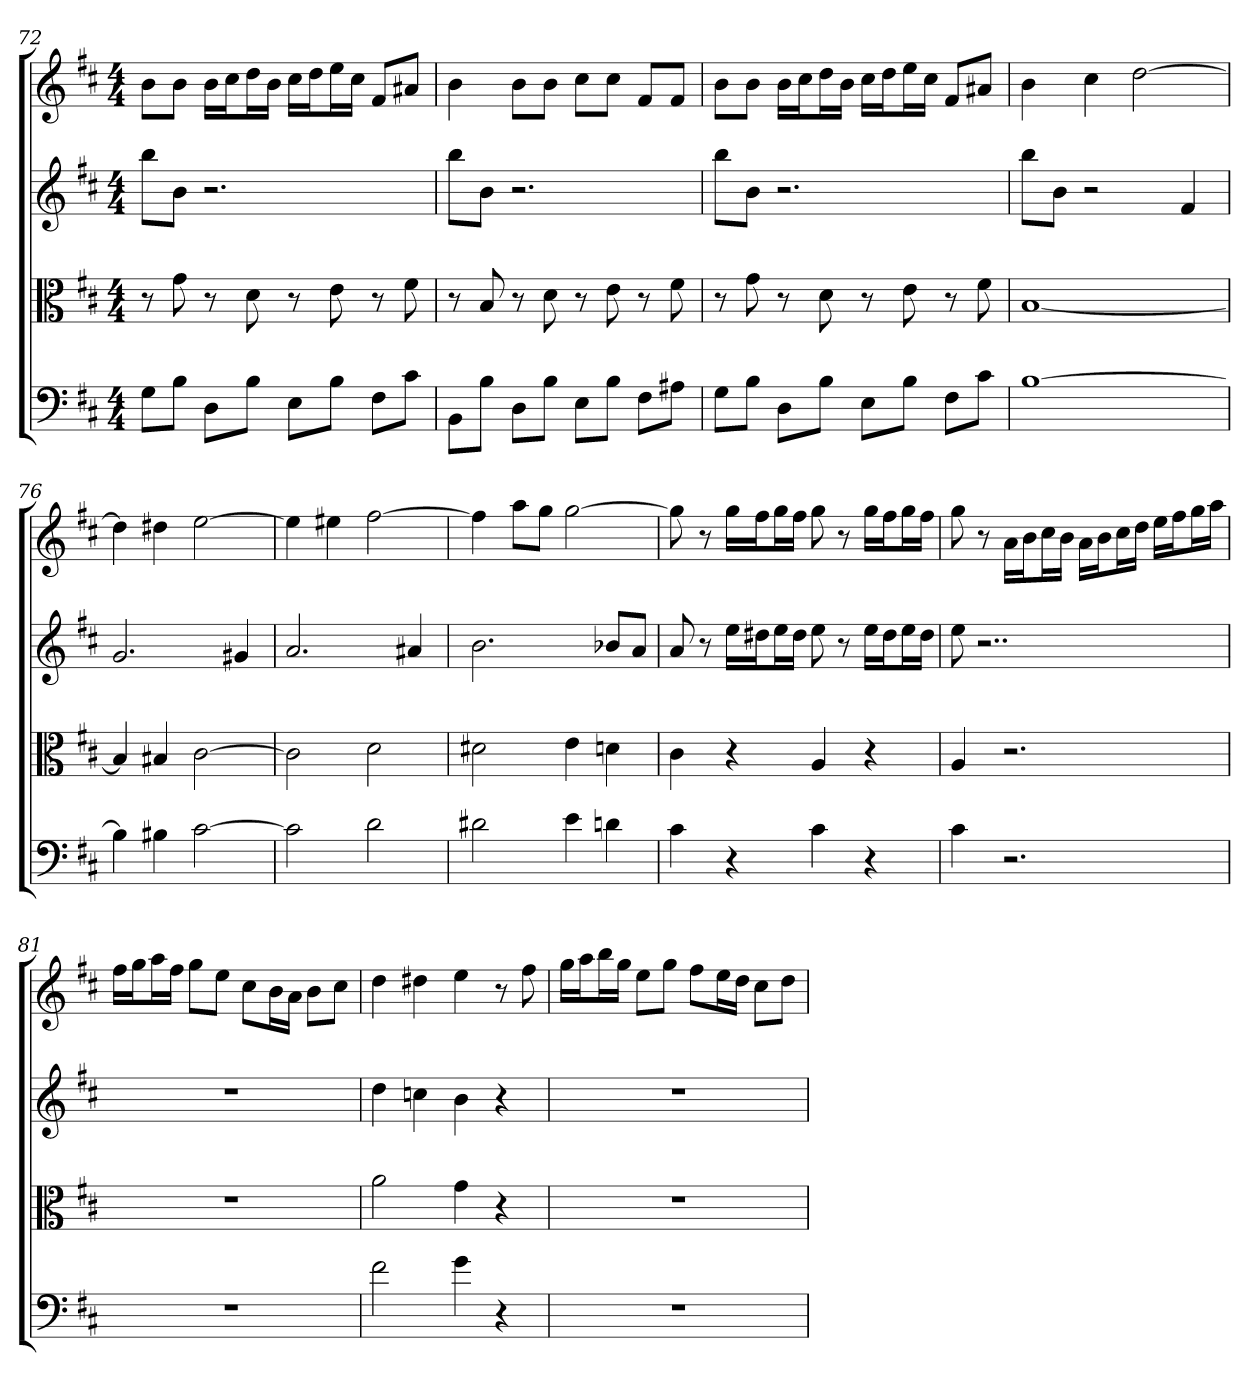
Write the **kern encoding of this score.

**kern	**kern	**kern	**kern
*part4	*part3	*part2	*part1
*staff4	*staff3	*staff2	*staff1
*clefF4	*clefC3	*	*
*k[f#c#]	*k[f#c#]	*k[f#c#]	*k[f#c#]
*D:	*D:	*D:	*D:
*M4/4	*M4/4	*M4/4	*M4/4
=72	=72	=72	=72
8G\L	8r	8bbL	8bL
8B\J	8g	8bJ	8bJ
8D\L	8r	2.r	16bLL
.	.	.	16cc#J
8B\J	8d	.	16ddL
.	.	.	16bJJ
8E\L	8r	.	16cc#LL
.	.	.	16ddJ
8B\J	8e	.	16eeL
.	.	.	16cc#JJ
8F#\L	8r	.	8f#L
8c#\J	8f#	.	8a#XJ
=73	=73	=73	=73
8BB\L	8r	8bbL	4b
8B\J	8B	8bJ	.
8D\L	8r	2.r	8bL
8B\J	8d	.	8bJ
8E\L	8r	.	8cc#L
8B\J	8e	.	8cc#J
8F#\L	8r	.	8f#L
8A#X\J	8f#	.	8f#J
=74	=74	=74	=74
8G\L	8r	8bbL	8bL
8B\J	8g	8bJ	8bJ
8D\L	8r	2.r	16bLL
.	.	.	16cc#J
8B\J	8d	.	16ddL
.	.	.	16bJJ
8E\L	8r	.	16cc#LL
.	.	.	16ddJ
8B\J	8e	.	16eeL
.	.	.	16cc#JJ
8F#\L	8r	.	8f#L
8c#\J	8f#	.	8a#XJ
=75	=75	=75	=75
[1B	[1B	8bbL	4b
.	.	8bJ	.
.	.	2r	4cc#
.	.	.	[2dd
.	.	4f#	.
=76	=76	=76	=76
4B]	4B]	2.g	4dd]
4B#X	4B#X	.	4dd#X
[2c#	[2c#	.	[2ee
.	.	4g#X	.
=77	=77	=77	=77
2c#]	2c#]	2.a	4ee]
.	.	.	4ee#X
2d	2d	.	[2ff#
.	.	4a#X	.
=78	=78	=78	=78
2d#X	2d#X	2.b	4ff#]
.	.	.	8aaL
.	.	.	8ggJ
4e	4e	.	[2gg
4dn	4dn	8b-XL	.
.	.	8aJ	.
=79	=79	=79	=79
4c#	4c#	8a	8gg]
.	.	8r	8r
4r	4r	16eeLL	16ggLL
.	.	16dd#XJ	16ff#J
.	.	16eeL	16ggL
.	.	16dd#JJ	16ff#JJ
4c#	4A	8ee	8gg
.	.	8r	8r
4r	4r	16eeLL	16ggLL
.	.	16dd#J	16ff#J
.	.	16eeL	16ggL
.	.	16dd#JJ	16ff#JJ
=80	=80	=80	=80
4c#	4A	8ee	8gg
.	.	2..r	8r
2.r	2.r	.	16aLL
.	.	.	16bJ
.	.	.	16cc#L
.	.	.	16bJJ
.	.	.	16aLL
.	.	.	16bJ
.	.	.	16cc#L
.	.	.	16ddJJ
.	.	.	16eeLL
.	.	.	16ff#J
.	.	.	16ggL
.	.	.	16aaJJ
=81	=81	=81	=81
1r	1r	1r	16ff#LL
.	.	.	16ggJ
.	.	.	16aaL
.	.	.	16ff#JJ
.	.	.	8ggL
.	.	.	8eeJ
.	.	.	8cc#L
.	.	.	16bL
.	.	.	16aJJ
.	.	.	8bL
.	.	.	8cc#J
=82	=82	=82	=82
2f#	2a	4dd	4dd
.	.	4ccn	4dd#X
4g	4g	4b	4ee
4r	4r	4r	8r
.	.	.	8ff#
=83	=83	=83	=83
1r	1r	1r	16ggLL
.	.	.	16aaJ
.	.	.	16bbL
.	.	.	16ggJJ
.	.	.	8eeL
.	.	.	8ggJ
.	.	.	8ff#L
.	.	.	16eeL
.	.	.	16ddJJ
.	.	.	8cc#L
.	.	.	8ddJ
=	=	=	=
*-	*-	*-	*-
